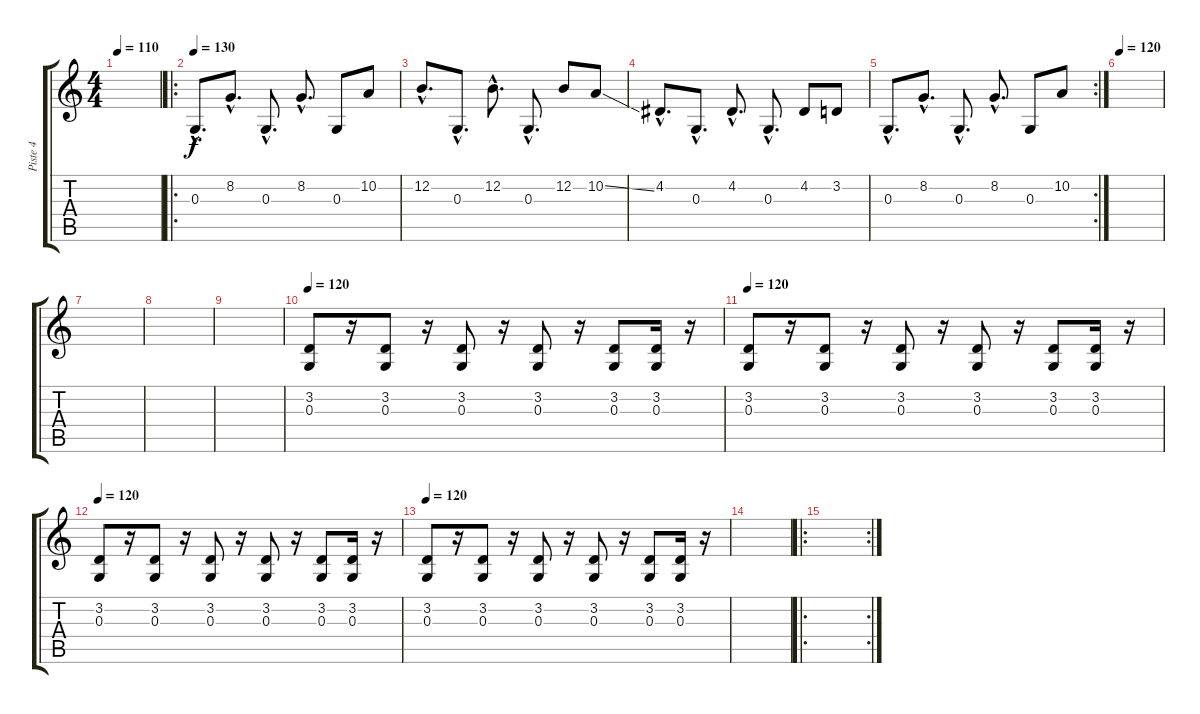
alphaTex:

\track ("Piste 4" "Piste 4") {instrument honkytonkpiano}
\staff {score tabs}
\tuning (E4 B3 G3 D3 A2 E2) {hide}
\ts (4 4)
\tempo 110
\clef g2
\ks c
|
\ro
\tempo 130
0.3{hac}.8{d instrument orchestralharp} 8.2{hac}.8{d} 0.3{hac}.8{d} 8.2{hac}.8{d} 0.3.8 10.2.8 |
12.2{hac}.8{d} 0.3{hac}.8{d} 12.2{hac}.8{d} 0.3{hac}.8{d} 12.2.8 10.2{ss}.8 |
4.2{hac}.8{d} 0.3{hac}.8{d} 4.2{hac}.8{d} 0.3{hac}.8{d} 4.2.8 3.2.8 |
\rc 2
0.3{hac}.8{d} 8.2{hac}.8{d} 0.3{hac}.8{d} 8.2{hac}.8{d} 0.3.8 10.2.8 |
\tempo 120
|
|
|
|
\tempo 120
(3.2 0.3).8{instrument distortionguitar} r.16 (3.2 0.3).8 r.16 (3.2 0.3).8 r.16 (3.2 0.3).8 r.16 (3.2 0.3).8 (3.2 0.3).16 r.16 |
\tempo 120
(3.2 0.3).8{instrument distortionguitar} r.16 (3.2 0.3).8 r.16 (3.2 0.3).8 r.16 (3.2 0.3).8 r.16 (3.2 0.3).8 (3.2 0.3).16 r.16 |
\tempo 120
(3.2 0.3).8{instrument distortionguitar} r.16 (3.2 0.3).8 r.16 (3.2 0.3).8 r.16 (3.2 0.3).8 r.16 (3.2 0.3).8 (3.2 0.3).16 r.16 |
\tempo 120
(3.2 0.3).8{instrument distortionguitar} r.16 (3.2 0.3).8 r.16 (3.2 0.3).8 r.16 (3.2 0.3).8 r.16 (3.2 0.3).8 (3.2 0.3).16 r.16 |
|
\ro
\rc 2
